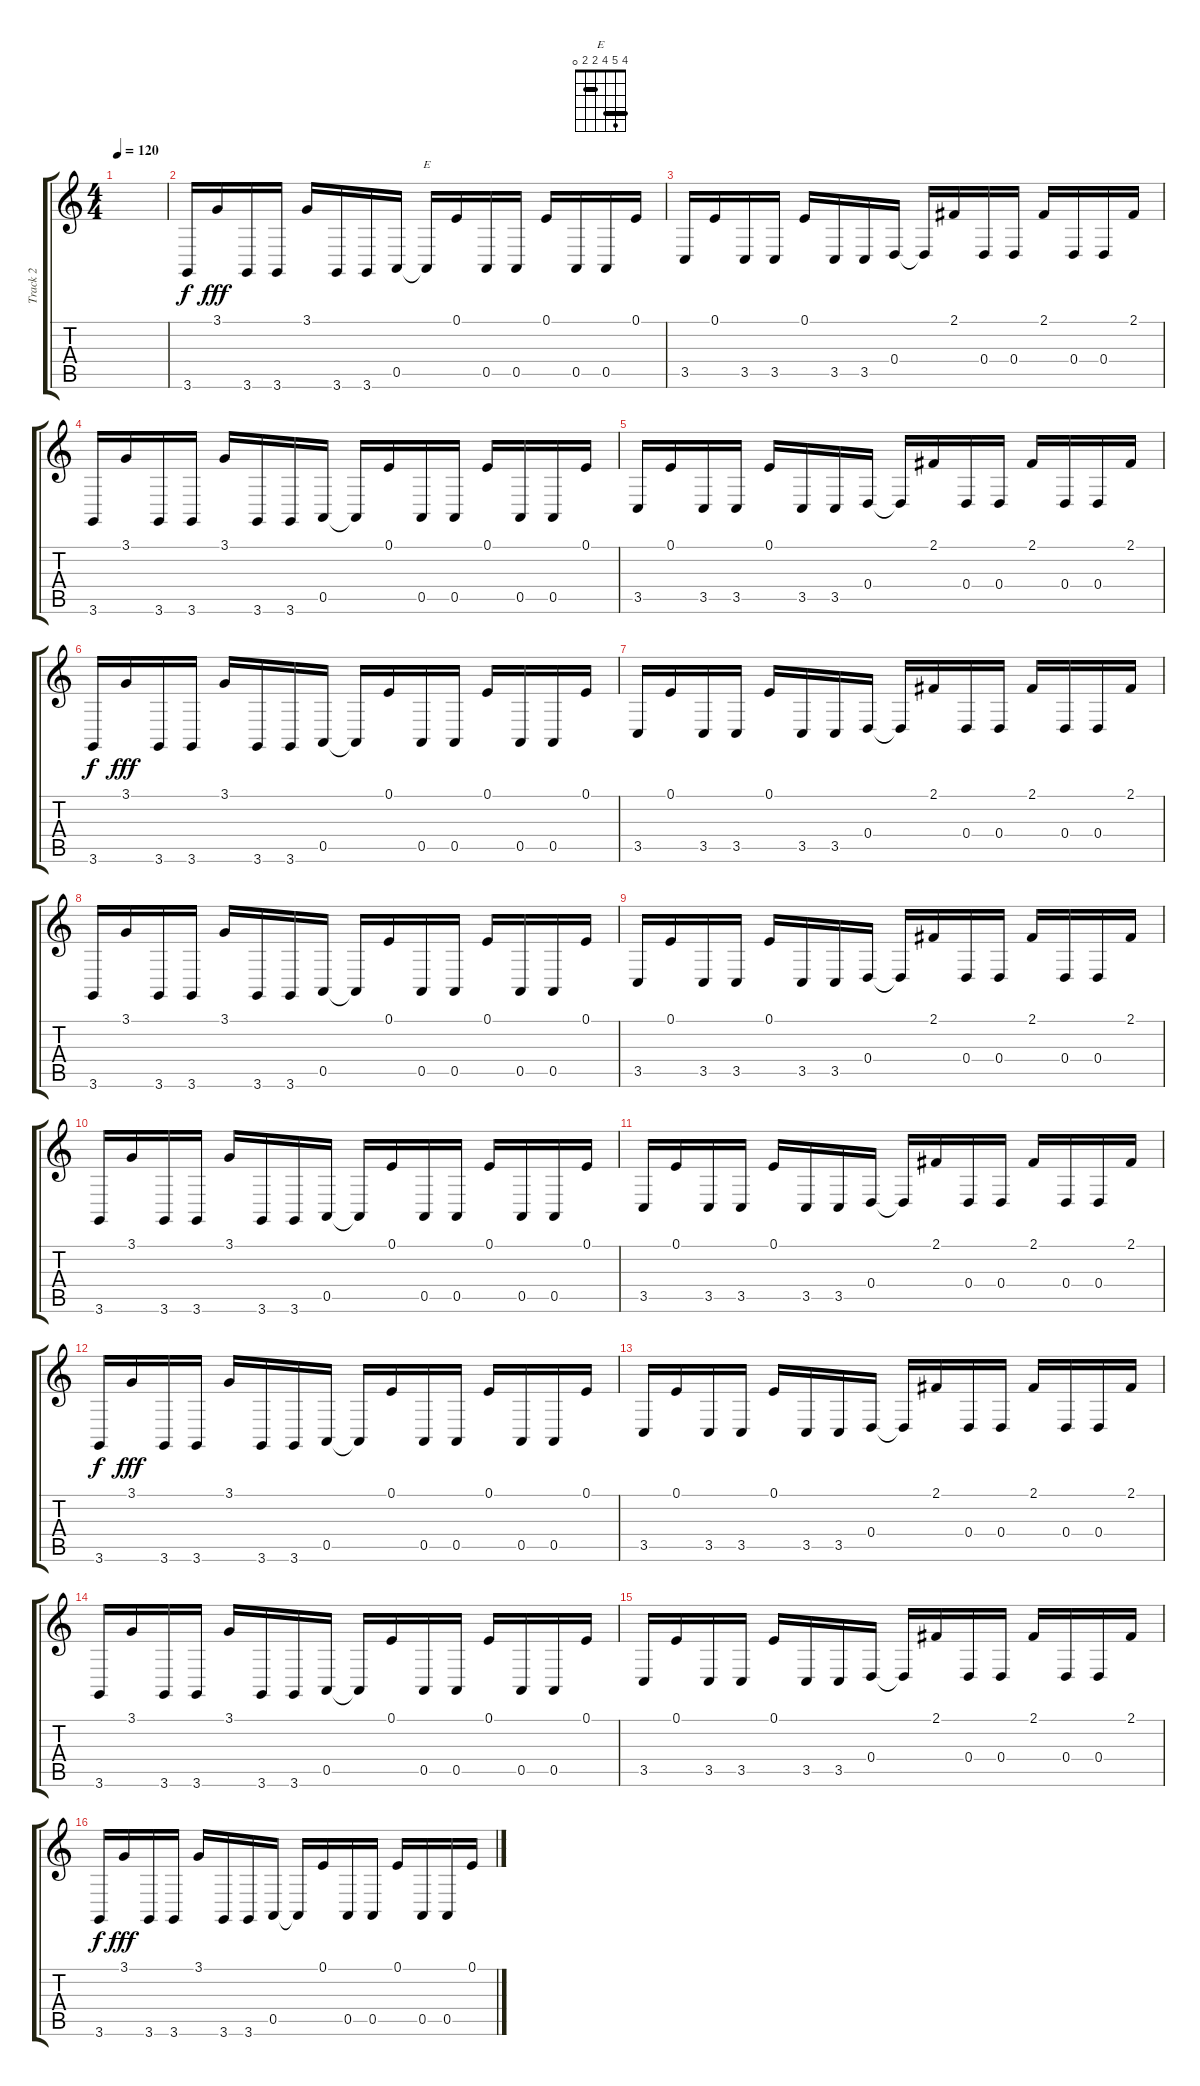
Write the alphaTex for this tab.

\track ("Track 2" "Track 2") {instrument acousticgrandpiano}
\staff {score tabs}
\tuning (E4 B3 G3 D3 A2 E2) {hide}
\chord ("E" 4 5 4 2 2 0) {barre (2 4)}
\ts (4 4)
\tempo 120
\clef g2
\ks c
|
3.6.16{dy f} 3.1.16{dy fff} 3.6.16 3.6.16 3.1.16 3.6.16 3.6.16 0.5.16 0.5{t}.16{ch "E"} 0.1.16 0.5.16 0.5.16 0.1.16 0.5.16 0.5.16 0.1.16 |
3.5.16 0.1.16 3.5.16 3.5.16 0.1.16 3.5.16 3.5.16 0.4.16 0.4{t}.16 2.1.16 0.4.16 0.4.16 2.1.16 0.4.16 0.4.16 2.1.16 |
3.6.16 3.1.16 3.6.16 3.6.16 3.1.16 3.6.16 3.6.16 0.5.16 0.5{t}.16 0.1.16 0.5.16 0.5.16 0.1.16 0.5.16 0.5.16 0.1.16 |
3.5.16 0.1.16 3.5.16 3.5.16 0.1.16 3.5.16 3.5.16 0.4.16 0.4{t}.16 2.1.16 0.4.16 0.4.16 2.1.16 0.4.16 0.4.16 2.1.16 |
3.6.16{dy f} 3.1.16{dy fff} 3.6.16 3.6.16 3.1.16 3.6.16 3.6.16 0.5.16 0.5{t}.16 0.1.16 0.5.16 0.5.16 0.1.16 0.5.16 0.5.16 0.1.16 |
3.5.16 0.1.16 3.5.16 3.5.16 0.1.16 3.5.16 3.5.16 0.4.16 0.4{t}.16 2.1.16 0.4.16 0.4.16 2.1.16 0.4.16 0.4.16 2.1.16 |
3.6.16 3.1.16 3.6.16 3.6.16 3.1.16 3.6.16 3.6.16 0.5.16 0.5{t}.16 0.1.16 0.5.16 0.5.16 0.1.16 0.5.16 0.5.16 0.1.16 |
3.5.16 0.1.16 3.5.16 3.5.16 0.1.16 3.5.16 3.5.16 0.4.16 0.4{t}.16 2.1.16 0.4.16 0.4.16 2.1.16 0.4.16 0.4.16 2.1.16 |
3.6.16 3.1.16 3.6.16 3.6.16 3.1.16 3.6.16 3.6.16 0.5.16 0.5{t}.16 0.1.16 0.5.16 0.5.16 0.1.16 0.5.16 0.5.16 0.1.16 |
3.5.16 0.1.16 3.5.16 3.5.16 0.1.16 3.5.16 3.5.16 0.4.16 0.4{t}.16 2.1.16 0.4.16 0.4.16 2.1.16 0.4.16 0.4.16 2.1.16 |
3.6.16{dy f} 3.1.16{dy fff} 3.6.16 3.6.16 3.1.16 3.6.16 3.6.16 0.5.16 0.5{t}.16 0.1.16 0.5.16 0.5.16 0.1.16 0.5.16 0.5.16 0.1.16 |
3.5.16 0.1.16 3.5.16 3.5.16 0.1.16 3.5.16 3.5.16 0.4.16 0.4{t}.16 2.1.16 0.4.16 0.4.16 2.1.16 0.4.16 0.4.16 2.1.16 |
3.6.16 3.1.16 3.6.16 3.6.16 3.1.16 3.6.16 3.6.16 0.5.16 0.5{t}.16 0.1.16 0.5.16 0.5.16 0.1.16 0.5.16 0.5.16 0.1.16 |
3.5.16 0.1.16 3.5.16 3.5.16 0.1.16 3.5.16 3.5.16 0.4.16 0.4{t}.16 2.1.16 0.4.16 0.4.16 2.1.16 0.4.16 0.4.16 2.1.16 |
3.6.16{dy f} 3.1.16{dy fff} 3.6.16 3.6.16 3.1.16 3.6.16 3.6.16 0.5.16 0.5{t}.16 0.1.16 0.5.16 0.5.16 0.1.16 0.5.16 0.5.16 0.1.16
